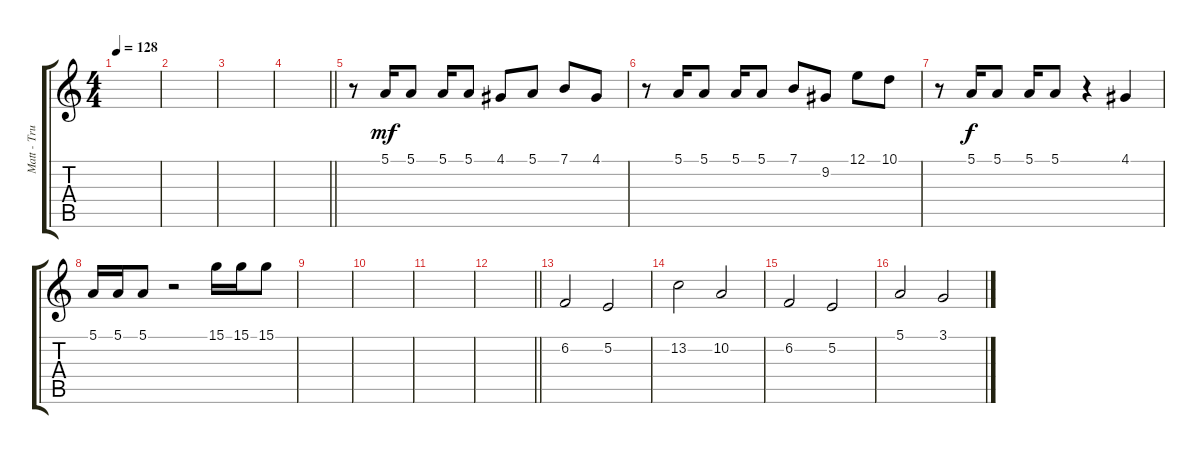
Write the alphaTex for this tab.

\track ("Matt - Trumpet" "Matt - Tru") {instrument trumpet}
\staff {score tabs}
\tuning (E4 B3 G3 D3 A2 E2) {hide}
\ts (4 4)
\tempo 128
\clef g2
\ks c
|
|
|
\barLineRight lightlight
|
r.8 5.1.16{dy mf} 5.1.8 5.1.16 5.1.8 4.1.8 5.1.8 7.1.8 4.1.8 |
r.8 5.1.16 5.1.8 5.1.16 5.1.8 7.1.8 9.2.8 12.1.8 10.1.8 |
r.8 5.1.16{dy f} 5.1.8 5.1.16 5.1.8 r.4 4.1.4 |
5.1.16 5.1.16 5.1.8 r.2 15.1.16 15.1.16 15.1.8 |
|
|
|
\barLineRight lightlight
|
6.2.2 5.2.2 |
13.2.2 10.2.2 |
6.2.2 5.2.2 |
5.1.2 3.1.2
